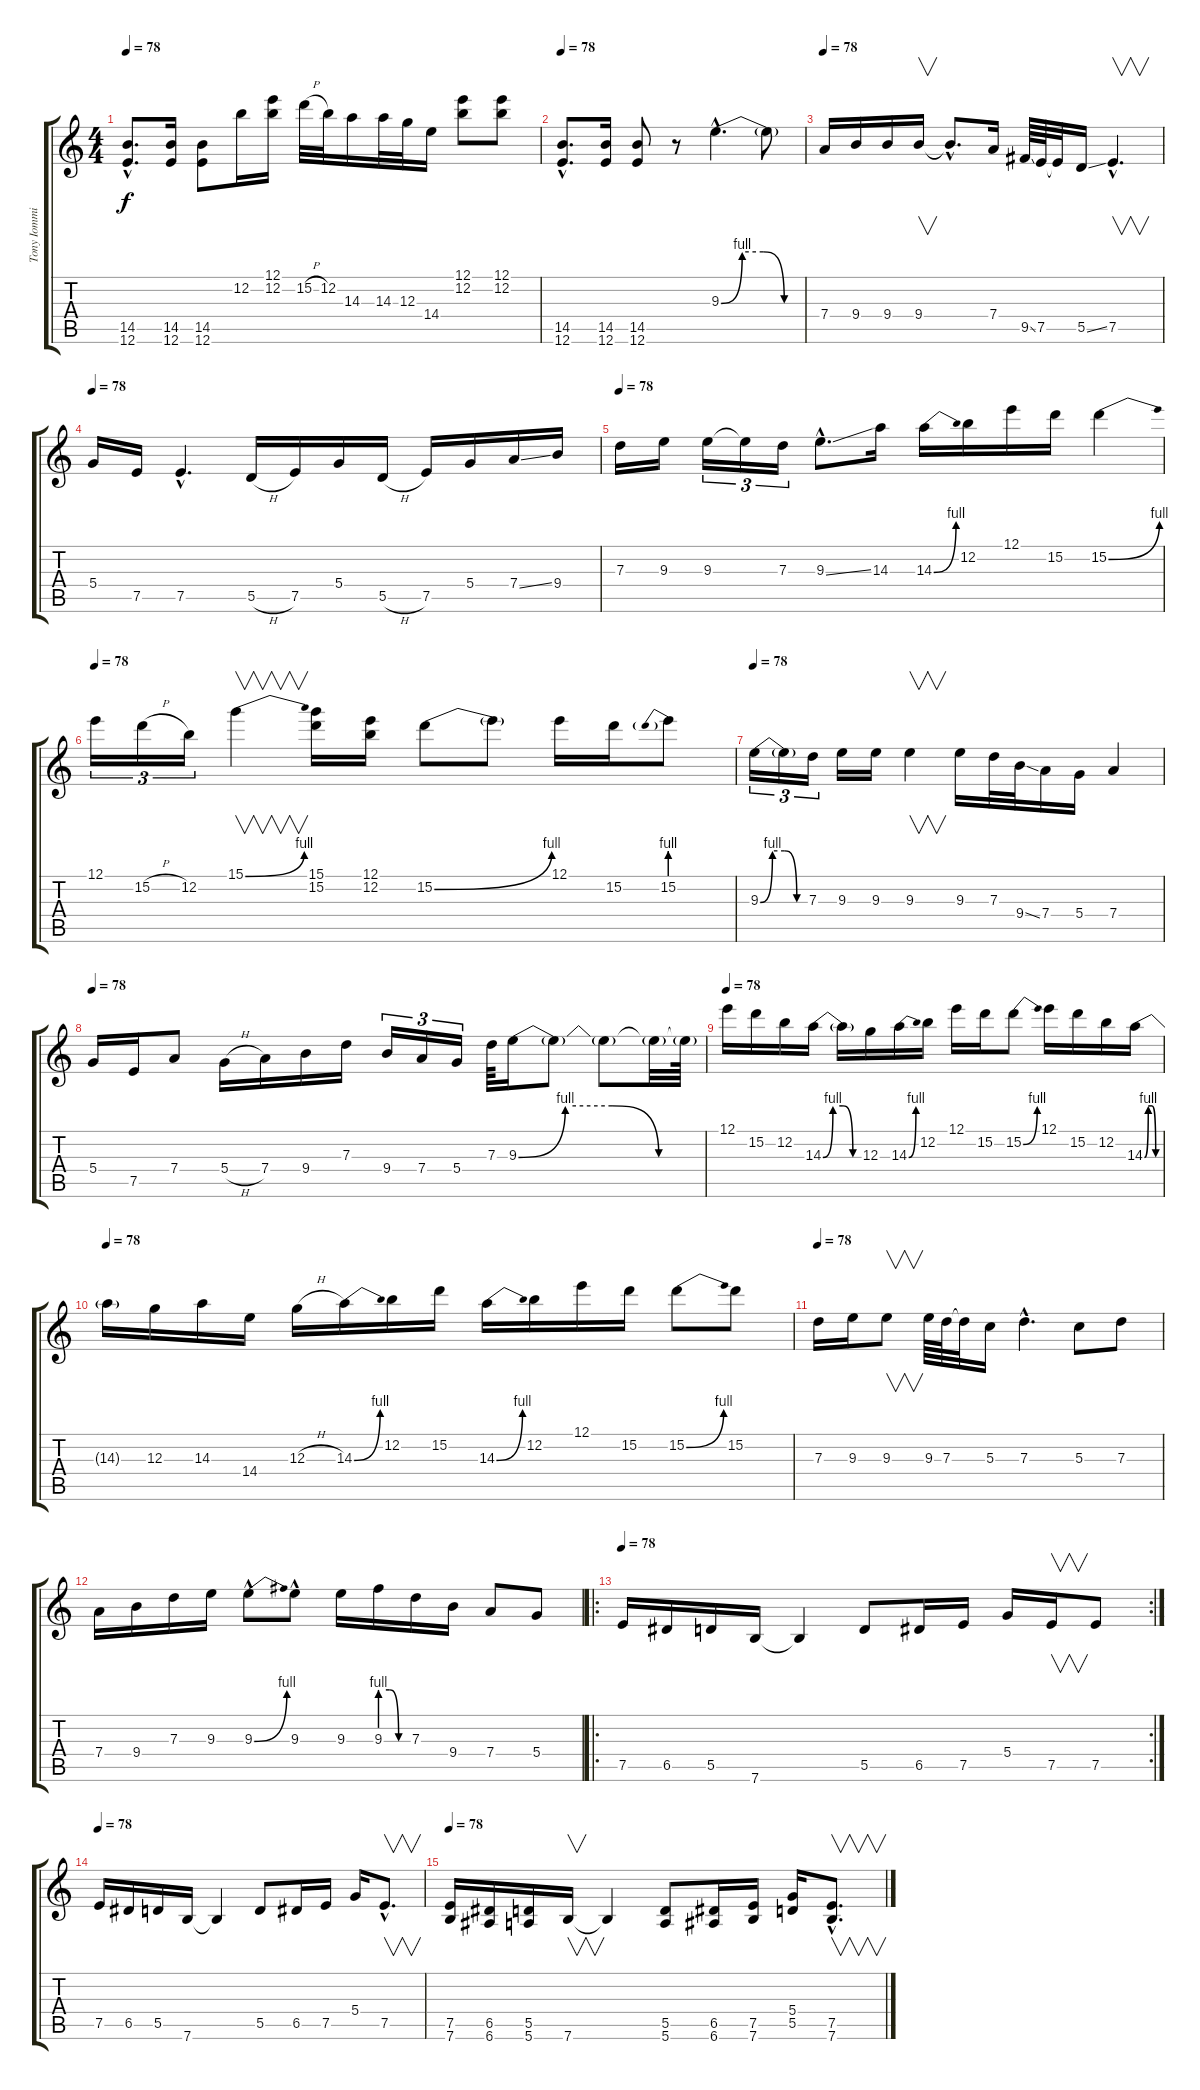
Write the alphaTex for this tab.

\track ("Tony Iommi" "Tony Iommi") {instrument distortionguitar}
\staff {score tabs}
\tuning (E4 B3 G3 D3 A2 E2) {hide}
\ts (4 4)
\tempo 78
\clef g2
\ks c
(14.5{hac} 12.6{hac}).8{d dy f} (14.5 12.6).16 (14.5 12.6).8 12.2.16 (12.1 12.2).16 15.2{h}.32 12.2.32 14.3.16 14.3.32 12.3.32 14.4.16 (12.1 12.2).8 (12.1 12.2).8 |
\tempo 78
(14.5{hac} 12.6{hac}).8{d} (14.5 12.6).16 (14.5 12.6).8 r.8 9.3{be (custom 0 0 15 4 30 4 45 0 60 0) hac}.4{d} 9.3{t}.8 |
\tempo 78
7.4.16 9.4.16 9.4.16 9.4.16{v} 9.4{hac t}.8{d} 7.4.16 9.5{ss}.64 7.5.64 7.5{t}.32 5.5{ss}.16 7.5{hac}.4{v d} |
\tempo 78
5.4.16 7.5.16 7.5{hac}.4{d} 5.5{h}.16 7.5.16 5.4.16 5.5{h}.16 7.5.16 5.4.16 7.4{ss}.16 9.4.16 |
\tempo 78
7.3.16 9.3.16 9.3.16{tu (3 2)} 9.3{t}.16{tu (3 2)} 7.3.16{tu (3 2)} 9.3{ss hac}.8{d} 14.3.16 14.3{be (bend 0 0 60 4)}.16 12.2.16 12.1.16 15.2.16 15.2{be (bend 0 0 60 4)}.4 |
\tempo 78
12.1.16{tu (3 2)} 15.2{h}.16{tu (3 2)} 12.2.16{tu (3 2)} 15.1{be (bend 0 0 60 4)}.4{v} (15.1 15.2).16 (12.1 12.2).16 15.2{be (bend 0 0 60 4)}.8 15.2{t}.8 12.1.16 15.2.16 15.2{be (prebend 0 4 60 4)}.8 |
\tempo 78
9.3{be (custom 0 0 15 4 30 4 45 0 60 0)}.16{tu (3 2)} 9.3{t}.16{tu (3 2)} 7.3.16{tu (3 2)} 9.3.16 9.3.16 9.3.4{v} 9.3.16 7.3.32 9.4{ss}.32 7.4.16 5.4.16 7.4.4 |
\tempo 78
5.4.16 7.5.16 7.4.8 5.4{h}.16 7.4.16 9.4.16 7.3.16 9.4.16{tu (3 2)} 7.4.16{tu (3 2)} 5.4.16{tu (3 2)} 7.3.64 9.3{be (custom 0 0 15 4 30 4 45 0 60 0)}.16 9.3{t}.8 9.3{t}.8 9.3{t}.32 9.3{t}.64 |
\tempo 78
12.1.16 15.2.16 12.2.16 14.3{be (custom 0 0 15 4 30 4 45 0 60 0)}.16 14.3{t}.16 12.3.16 14.3{be (bend 0 0 60 4)}.16 12.2.16 12.1.16 15.2.16 15.2{be (bend 0 0 60 4)}.8 12.1.16 15.2.16 12.2.16 14.3{be (custom 0 0 15 4 30 4 45 0 60 0)}.16 |
\tempo 78
14.3{t}.16 12.3.16 14.3.16 14.4.16 12.3{h}.16 14.3{be (bend 0 0 60 4)}.16 12.2.16 15.2.16 14.3{be (bend 0 0 60 4)}.16 12.2.16 12.1.16 15.2.16 15.2{be (bend 0 0 60 4)}.8 15.2.8 |
\tempo 78
7.3.16 9.3.16 9.3.8{v} 9.3.64 7.3.64 7.3{t}.32 5.3.16 7.3{hac}.4{d} 5.3.8 7.3.8 |
7.4.16 9.4.16 7.3.16 9.3.16 9.3{be (bend 0 0 60 4) hac}.8 9.3{hac}.8 9.3.16 9.3{be (custom 0 4 20 4 40 0 60 0)}.16 7.3.16 9.4.16 7.4.8 5.4.8 |
\ro
\rc 2
\tempo 78
7.5.16 6.5.16 5.5.16 7.6.16 7.6{t}.4 5.5.8 6.5.16 7.5.16 5.4.16 7.5.16{v} 7.5.8 |
\tempo 78
7.5.16 6.5.16 5.5.16 7.6.16 7.6{t}.4 5.5.8 6.5.16 7.5.16 5.4.16 7.5{hac}.8{v d} |
\tempo 78
(7.5 7.6).16 (6.5 6.6).16 (5.5 5.6).16 7.6.16{v} 7.6{t}.4 (5.5 5.6).8 (6.5 6.6).16 (7.5 7.6).16 (5.4 5.5).16 (7.5{hac} 7.6{hac}).8{v d}
